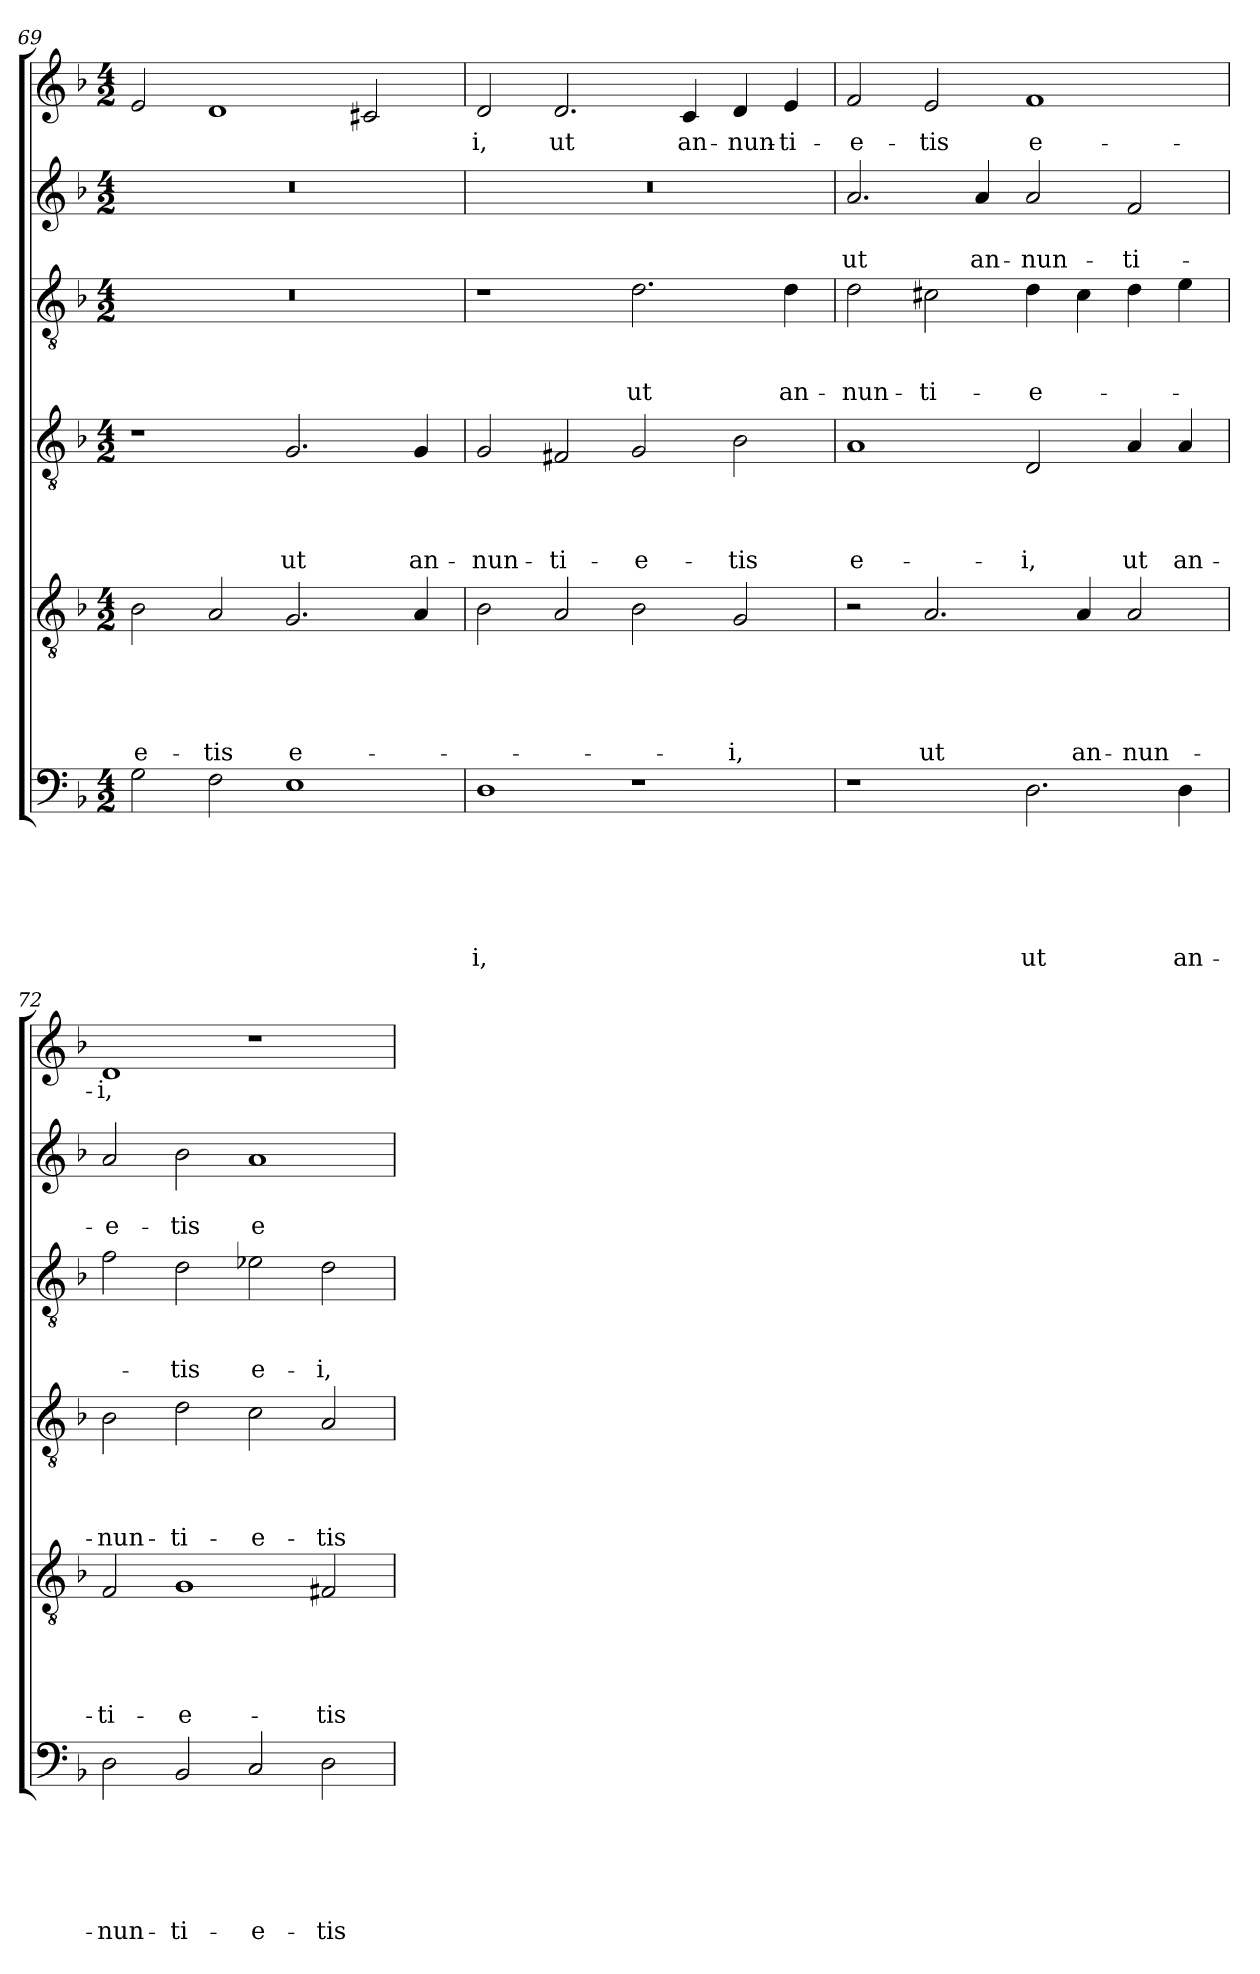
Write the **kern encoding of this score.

**kern	**text	**text	**text	**text	**text	**text	**kern	**text	**text	**text	**text	**text	**kern	**text	**text	**text	**text	**kern	**text	**text	**text	**kern	**text	**text	**kern	**text
*part6	*part6	*part6	*part6	*part6	*part6	*part6	*part5	*part5	*part5	*part5	*part5	*part5	*part4	*part4	*part4	*part4	*part4	*part3	*part3	*part3	*part3	*part2	*part2	*part2	*part1	*part1
*staff6	*staff6	*staff6	*staff6	*staff6	*staff6	*staff6	*staff5	*staff5	*staff5	*staff5	*staff5	*staff5	*staff4	*staff4	*staff4	*staff4	*staff4	*staff3	*staff3	*staff3	*staff3	*staff2	*staff2	*staff2	*staff1	*staff1
*clefF4	*	*	*	*	*	*	*clefGv2	*	*	*	*	*	*clefGv2	*	*	*	*	*clefGv2	*	*	*	*clefG2	*	*	*clefG2	*
*k[b-]	*	*	*	*	*	*	*k[b-]	*	*	*	*	*	*k[b-]	*	*	*	*	*k[b-]	*	*	*	*k[b-]	*	*	*k[b-]	*
*F:	*	*	*	*	*	*	*F:	*	*	*	*	*	*F:	*	*	*	*	*F:	*	*	*	*F:	*	*	*F:	*
*M4/2	*	*	*	*	*	*	*M4/2	*	*	*	*	*	*M4/2	*	*	*	*	*M4/2	*	*	*	*M4/2	*	*	*M4/2	*
=69	=69	=69	=69	=69	=69	=69	=69	=69	=69	=69	=69	=69	=69	=69	=69	=69	=69	=69	=69	=69	=69	=69	=69	=69	=69	=69
!	!	!	!	!	!	!	!	!	!	!	!	!LO:LY:b	!	!	!	!	!	!	!	!	!	!	!	!	!	!
2G\	.	.	.	.	.	.	2B-\	.	.	.	.	-e-	1r	.	.	.	.	0r	.	.	.	0r	.	.	2e/	.
!	!	!	!	!	!	!	!	!	!	!	!	!LO:LY:b	!	!	!	!	!	!	!	!	!	!	!	!	!	!
2F\	.	.	.	.	.	.	2A/	.	.	.	.	-tis	.	.	.	.	.	.	.	.	.	.	.	.	1d	.
!	!	!	!	!	!	!	!	!	!	!	!	!LO:LY:b	!	!	!	!	!LO:LY:b	!	!	!	!	!	!	!	!	!
1E	.	.	.	.	.	.	2.G/	.	.	.	.	e-	2.G/	.	.	.	ut	.	.	.	.	.	.	.	.	.
.	.	.	.	.	.	.	.	.	.	.	.	.	.	.	.	.	.	.	.	.	.	.	.	.	2c#/	.
!	!	!	!	!	!	!	!	!	!	!	!	!	!	!	!	!	!LO:LY:b	!	!	!	!	!	!	!	!	!
.	.	.	.	.	.	.	4A/	.	.	.	.	.	4G/	.	.	.	an-	.	.	.	.	.	.	.	.	.
=70	=70	=70	=70	=70	=70	=70	=70	=70	=70	=70	=70	=70	=70	=70	=70	=70	=70	=70	=70	=70	=70	=70	=70	=70	=70	=70
!	!	!	!	!	!	!LO:LY:b	!	!	!	!	!	!	!	!	!	!	!LO:LY:b	!	!	!	!	!	!	!	!	!LO:LY:b
1D	.	.	.	.	.	-i,	2B-\	.	.	.	.	.	2G/	.	.	.	-nun-	1r	.	.	.	0r	.	.	2d/	-i,
!	!	!	!	!	!	!	!	!	!	!	!	!	!	!	!	!	!LO:LY:b	!	!	!	!	!	!	!	!	!LO:LY:b
.	.	.	.	.	.	.	2A/	.	.	.	.	.	2F#X/	.	.	.	-ti-	.	.	.	.	.	.	.	2.d/	ut
!	!	!	!	!	!	!	!	!	!	!	!	!	!	!	!	!	!LO:LY:b	!	!	!	!LO:LY:b	!	!	!	!	!
1r	.	.	.	.	.	.	2B-\	.	.	.	.	.	2G/	.	.	.	-e-	2.d\	.	.	ut	.	.	.	.	.
!	!	!	!	!	!	!	!	!	!	!	!	!	!	!	!	!	!	!	!	!	!	!	!	!	!	!LO:LY:b
.	.	.	.	.	.	.	.	.	.	.	.	.	.	.	.	.	.	.	.	.	.	.	.	.	4c/	an-
!	!	!	!	!	!	!	!	!	!	!	!	!LO:LY:b	!	!	!	!	!LO:LY:b	!	!	!	!	!	!	!	!	!LO:LY:b
.	.	.	.	.	.	.	2G/	.	.	.	.	-i,	2B-\	.	.	.	-tis	.	.	.	.	.	.	.	4d/	-nun-
!	!	!	!	!	!	!	!	!	!	!	!	!	!	!	!	!	!	!	!	!	!LO:LY:b	!	!	!	!	!LO:LY:b
.	.	.	.	.	.	.	.	.	.	.	.	.	.	.	.	.	.	4d\	.	.	an-	.	.	.	4e/	-ti-
=71	=71	=71	=71	=71	=71	=71	=71	=71	=71	=71	=71	=71	=71	=71	=71	=71	=71	=71	=71	=71	=71	=71	=71	=71	=71	=71
!	!	!	!	!	!	!	!	!	!	!	!	!	!	!	!	!	!LO:LY:b	!	!	!	!LO:LY:b	!	!	!LO:LY:b	!	!LO:LY:b
1r	.	.	.	.	.	.	2r	.	.	.	.	.	1A	.	.	.	e-	2d\	.	.	-nun-	2.a/	.	ut	2f/	-e-
!	!	!	!	!	!	!	!	!	!	!	!	!LO:LY:b	!	!	!	!	!	!	!	!	!LO:LY:b	!	!	!	!	!LO:LY:b
.	.	.	.	.	.	.	2.A/	.	.	.	.	ut	.	.	.	.	.	2c#X\	.	.	-ti-	.	.	.	2e/	-tis
!	!	!	!	!	!	!	!	!	!	!	!	!	!	!	!	!	!	!	!	!	!	!	!	!LO:LY:b	!	!
.	.	.	.	.	.	.	.	.	.	.	.	.	.	.	.	.	.	.	.	.	.	4a/	.	an-	.	.
!	!	!	!	!	!	!LO:LY:b	!	!	!	!	!	!	!	!	!	!	!LO:LY:b	!	!	!	!LO:LY:b	!	!	!LO:LY:b	!	!LO:LY:b
2.D\	.	.	.	.	.	ut	.	.	.	.	.	.	2D/	.	.	.	-i,	4d\	.	.	-e-	2a/	.	-nun-	1f	e-
!	!	!	!	!	!	!	!	!	!	!	!	!LO:LY:b	!	!	!	!	!	!	!	!	!	!	!	!	!	!
.	.	.	.	.	.	.	4A/	.	.	.	.	an-	.	.	.	.	.	4c#\	.	.	.	.	.	.	.	.
!	!	!	!	!	!	!	!	!	!	!	!	!LO:LY:b	!	!	!	!	!LO:LY:b	!	!	!	!	!	!	!LO:LY:b	!	!
.	.	.	.	.	.	.	2A/	.	.	.	.	-nun-	4A/	.	.	.	ut	4d\	.	.	.	2f/	.	-ti-	.	.
!	!	!	!	!	!	!LO:LY:b	!	!	!	!	!	!	!	!	!	!	!LO:LY:b	!	!	!	!	!	!	!	!	!
4D\	.	.	.	.	.	an-	.	.	.	.	.	.	4A/	.	.	.	an-	4e\	.	.	.	.	.	.	.	.
=72	=72	=72	=72	=72	=72	=72	=72	=72	=72	=72	=72	=72	=72	=72	=72	=72	=72	=72	=72	=72	=72	=72	=72	=72	=72	=72
!	!	!	!	!	!	!LO:LY:b	!	!	!	!	!	!LO:LY:b	!	!	!	!	!LO:LY:b	!	!	!	!	!	!	!LO:LY:b	!	!LO:LY:b
2D\	.	.	.	.	.	-nun-	2F/	.	.	.	.	-ti-	2B-\	.	.	.	-nun-	2f\	.	.	.	2a/	.	-e-	1d	-i,
!	!	!	!	!	!	!LO:LY:b	!	!	!	!	!	!LO:LY:b	!	!	!	!	!LO:LY:b	!	!	!	!LO:LY:b	!	!	!LO:LY:b	!	!
2BB-/	.	.	.	.	.	-ti-	1G	.	.	.	.	-e-	2d\	.	.	.	-ti-	2d\	.	.	-tis	2b-\	.	-tis	.	.
!	!	!	!	!	!	!LO:LY:b	!	!	!	!	!	!	!	!	!	!	!LO:LY:b	!	!	!	!LO:LY:b	!	!	!LO:LY:b	!	!
2C/	.	.	.	.	.	-e-	.	.	.	.	.	.	2c\	.	.	.	-e-	2e-X\	.	.	e-	1a	.	e-	1r	.
!	!	!	!	!	!	!LO:LY:b	!	!	!	!	!	!LO:LY:b	!	!	!	!	!LO:LY:b	!	!	!	!LO:LY:b	!	!	!	!	!
2D\	.	.	.	.	.	-tis	2F#X/	.	.	.	.	-tis	2A/	.	.	.	-tis	2d\	.	.	-i,	.	.	.	.	.
=	=	=	=	=	=	=	=	=	=	=	=	=	=	=	=	=	=	=	=	=	=	=	=	=	=	=
*-	*-	*-	*-	*-	*-	*-	*-	*-	*-	*-	*-	*-	*-	*-	*-	*-	*-	*-	*-	*-	*-	*-	*-	*-	*-	*-
